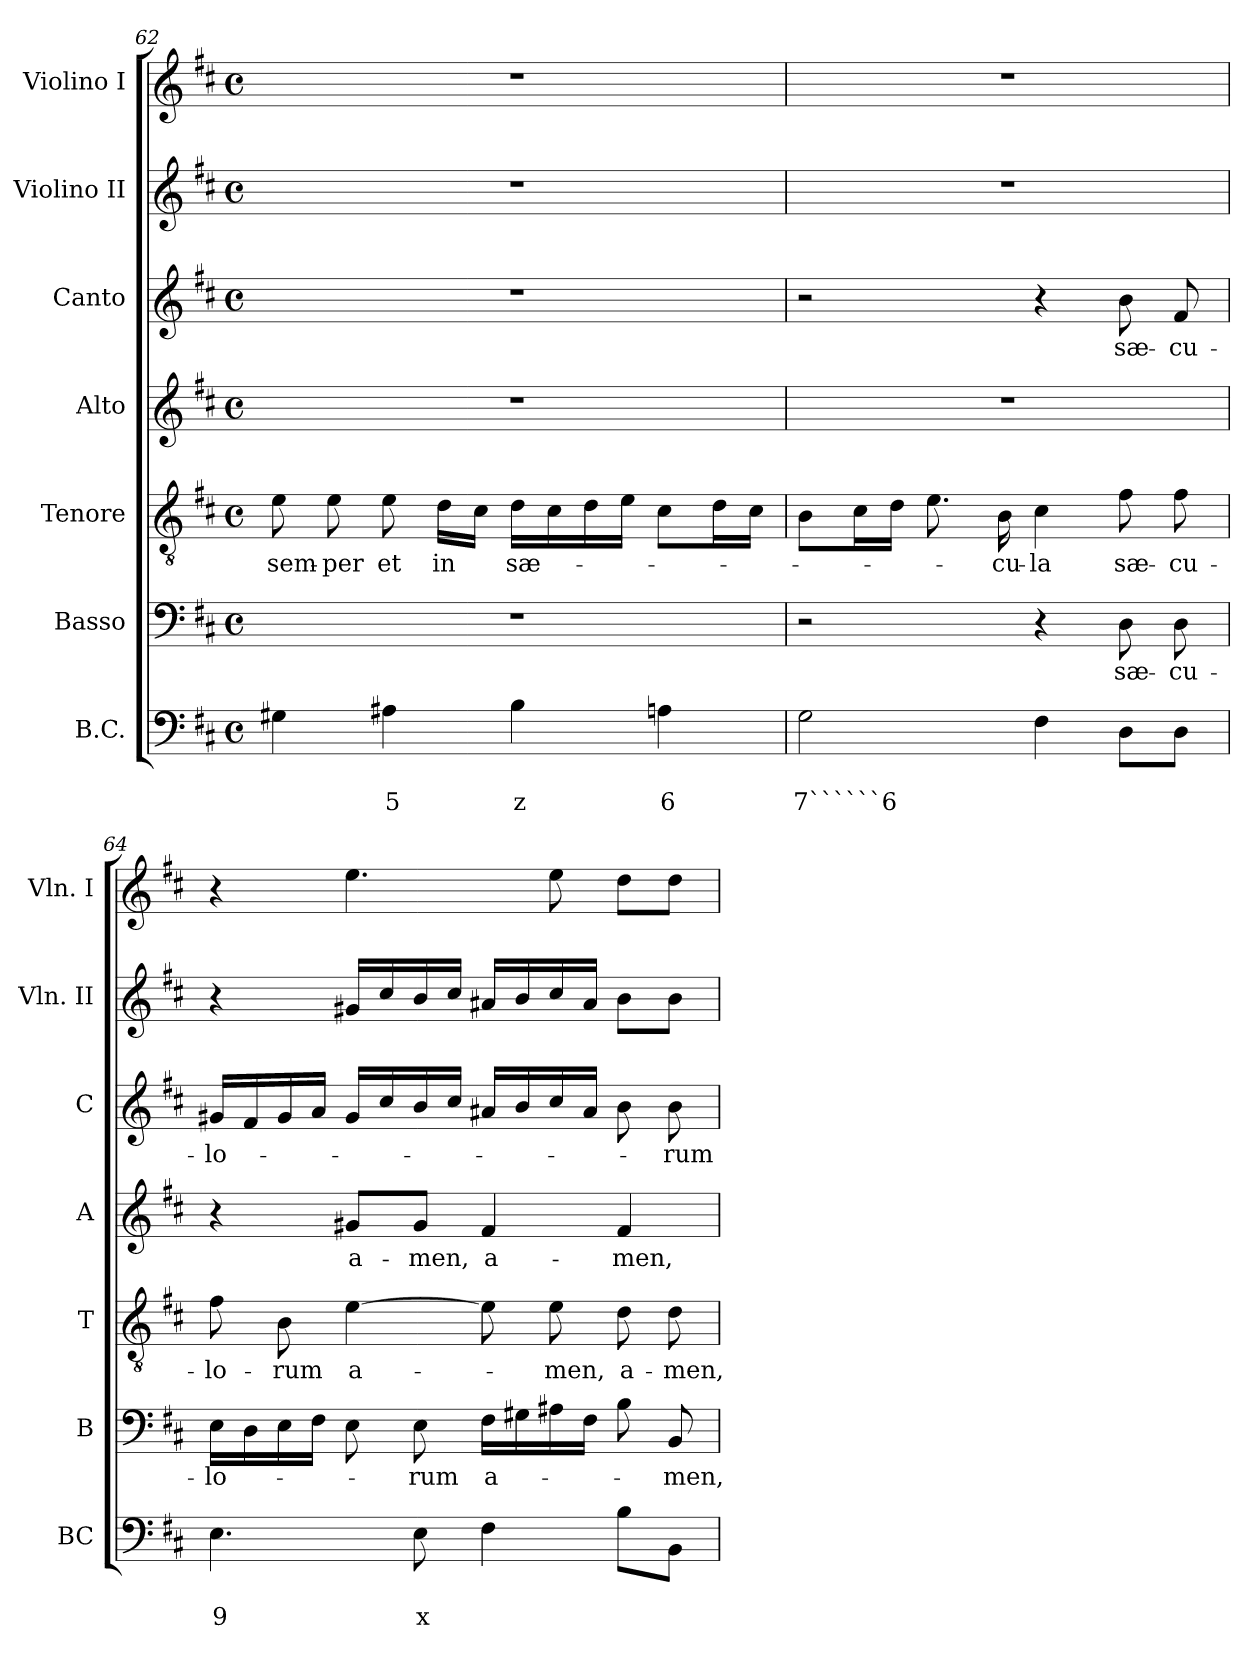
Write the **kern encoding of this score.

**kern	**text	**text	**kern	**text	**kern	**text	**kern	**text	**kern	**text	**kern	**kern
*part7	*part7	*part7	*part6	*part6	*part5	*part5	*part4	*part4	*part3	*part3	*part2	*part1
*staff7	*staff7	*staff7	*staff6	*staff6	*staff5	*staff5	*staff4	*staff4	*staff3	*staff3	*staff2	*staff1
*I"B.C.	*	*	*I"Basso	*	*I"Tenore	*	*I"Alto	*	*I"Canto	*	*I"Violino II	*I"Violino I
*I'BC	*	*	*I'B	*	*I'T	*	*I'A	*	*I'C	*	*I'Vln. II	*I'Vln. I
*clefF4	*	*	*clefF4	*	*clefGv2	*	*clefG2	*	*clefG2	*	*clefG2	*clefG2
*k[f#c#]	*	*	*k[f#c#]	*	*k[f#c#]	*	*k[f#c#]	*	*k[f#c#]	*	*k[f#c#]	*k[f#c#]
*D:	*	*	*D:	*	*D:	*	*D:	*	*D:	*	*D:	*D:
*M4/4	*	*	*M4/4	*	*M4/4	*	*M4/4	*	*M4/4	*	*M4/4	*M4/4
*met(c)	*	*	*met(c)	*	*met(c)	*	*met(c)	*	*met(c)	*	*met(c)	*met(c)
=62	=62	=62	=62	=62	=62	=62	=62	=62	=62	=62	=62	=62
!	!	!	!	!	!	!LO:LY:b	!	!	!	!	!	!
4G#X\	.	.	1r	.	8e\	sem-	1r	.	1r	.	1r	1r
!	!	!	!	!	!	!LO:LY:b	!	!	!	!	!	!
.	.	.	.	.	8e\	-per	.	.	.	.	.	.
!	!	!LO:LY:b	!	!	!	!	!	!	!	!	!	!
!	!	!	!	!	!	!LO:LY:b	!	!	!	!	!	!
4A#X\	.	5	.	.	8e\	et	.	.	.	.	.	.
!	!	!	!	!	!	!LO:LY:b	!	!	!	!	!	!
.	.	.	.	.	16d\LL	in	.	.	.	.	.	.
.	.	.	.	.	16c#\JJ	.	.	.	.	.	.	.
!	!	!LO:LY:b	!	!	!	!	!	!	!	!	!	!
!	!	!	!	!	!	!LO:LY:b	!	!	!	!	!	!
4B\	.	z	.	.	16d\LL	sæ-	.	.	.	.	.	.
.	.	.	.	.	16c#\	.	.	.	.	.	.	.
.	.	.	.	.	16d\	.	.	.	.	.	.	.
.	.	.	.	.	16e\JJ	.	.	.	.	.	.	.
!	!	!LO:LY:b	!	!	!	!	!	!	!	!	!	!
4An\	.	6	.	.	8c#\L	.	.	.	.	.	.	.
.	.	.	.	.	16d\L	.	.	.	.	.	.	.
.	.	.	.	.	16c#\JJ	.	.	.	.	.	.	.
!!LO:LB:g=z
=63	=63	=63	=63	=63	=63	=63	=63	=63	=63	=63	=63	=63
!	!	!LO:LY:b	!	!	!	!	!	!	!	!	!	!
2G\	.	7``````6	2r	.	8B\L	.	1r	.	2r	.	1r	1r
.	.	.	.	.	16c#\L	.	.	.	.	.	.	.
.	.	.	.	.	16d\JJ	.	.	.	.	.	.	.
.	.	.	.	.	8.e\	.	.	.	.	.	.	.
!	!	!	!	!	!	!LO:LY:b	!	!	!	!	!	!
.	.	.	.	.	16B\	-cu-	.	.	.	.	.	.
!	!	!	!	!	!	!LO:LY:b	!	!	!	!	!	!
4F#\	.	.	4r	.	4c#\	-la	.	.	4r	.	.	.
!	!	!	!	!LO:LY:b	!	!	!	!	!	!	!	!
!	!	!	!	!	!	!LO:LY:b	!	!	!	!	!	!
!	!	!	!	!	!	!	!	!	!	!LO:LY:b	!	!
8D\L	.	.	8D\	sæ-	8f#\	sæ-	.	.	8b\	sæ-	.	.
!	!	!	!	!LO:LY:b	!	!	!	!	!	!	!	!
!	!	!	!	!	!	!LO:LY:b	!	!	!	!	!	!
!	!	!	!	!	!	!	!	!	!	!LO:LY:b	!	!
8D\J	.	.	8D\	-cu-	8f#\	-cu-	.	.	8f#/	-cu-	.	.
=64	=64	=64	=64	=64	=64	=64	=64	=64	=64	=64	=64	=64
!	!	!LO:LY:b	!	!	!	!	!	!	!	!	!	!
!	!	!	!	!LO:LY:b	!	!	!	!	!	!	!	!
!	!	!	!	!	!	!LO:LY:b	!	!	!	!	!	!
!	!	!	!	!	!	!	!	!	!	!LO:LY:b	!	!
4.E\	.	9	16E\LL	-lo-	8f#\	-lo-	4r	.	16g#X/LL	-lo-	4r	4r
.	.	.	16D\	.	.	.	.	.	16f#/	.	.	.
!	!	!	!	!	!	!LO:LY:b	!	!	!	!	!	!
.	.	.	16E\	.	8B\	-rum	.	.	16g#/	.	.	.
.	.	.	16F#\JJ	.	.	.	.	.	16a/JJ	.	.	.
!	!	!	!	!	!	!LO:LY:b	!	!	!	!	!	!
!	!	!	!	!	!	!	!	!LO:LY:b	!	!	!	!
.	.	.	8E\	.	[4e\	a-	8g#X/L	a-	16g#/LL	.	16g#X/LL	4.ee\
.	.	.	.	.	.	.	.	.	16cc#/	.	16cc#/	.
!	!	!LO:LY:b	!	!	!	!	!	!	!	!	!	!
!	!	!	!	!LO:LY:b	!	!	!	!	!	!	!	!
!	!	!	!	!	!	!	!	!LO:LY:b	!	!	!	!
8E\	.	x	8E\	-rum	.	.	8g#/J	-men,	16b/	.	16b/	.
.	.	.	.	.	.	.	.	.	16cc#/JJ	.	16cc#/JJ	.
!	!	!	!	!LO:LY:b	!	!	!	!	!	!	!	!
!	!	!	!	!	!	!	!	!LO:LY:b	!	!	!	!
4F#\	.	.	16F#\LL	a-	8e\]	.	4f#/	a-	16a#X/LL	.	16a#X/LL	.
.	.	.	16G#X\	.	.	.	.	.	16b/	.	16b/	.
!	!	!	!	!	!	!LO:LY:b	!	!	!	!	!	!
.	.	.	16A#X\	.	8e\	-men,	.	.	16cc#/	.	16cc#/	8ee\
.	.	.	16F#\JJ	.	.	.	.	.	16a#/JJ	.	16a#/JJ	.
!	!	!	!	!	!	!LO:LY:b	!	!	!	!	!	!
!	!	!	!	!	!	!	!	!LO:LY:b	!	!	!	!
8B\L	.	.	8B\	.	8d\	a-	4f#/	-men,	8b\	.	8b\L	8dd\L
!	!	!	!	!LO:LY:b	!	!	!	!	!	!	!	!
!	!	!	!	!	!	!LO:LY:b	!	!	!	!	!	!
!	!	!	!	!	!	!	!	!	!	!LO:LY:b	!	!
8BB\J	.	.	8BB/	-men,	8d\	-men,	.	.	8b\	-rum	8b\J	8dd\J
=	=	=	=	=	=	=	=	=	=	=	=	=
*-	*-	*-	*-	*-	*-	*-	*-	*-	*-	*-	*-	*-
